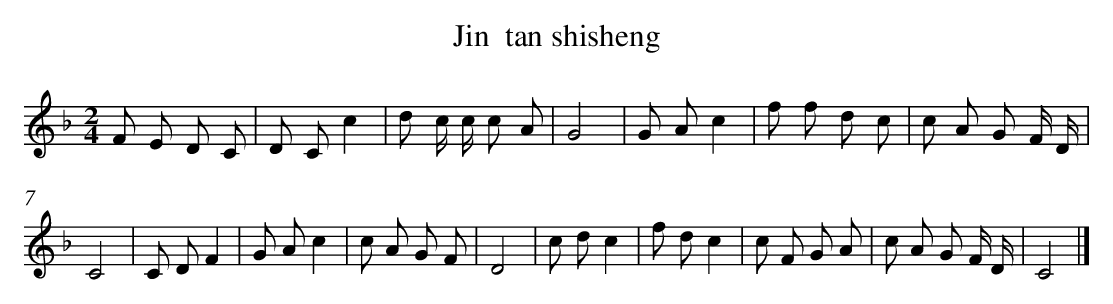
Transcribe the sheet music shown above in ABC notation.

X:1
T: Jin tan shisheng
L: 1/8
M: 2/4
K: F
F E D C [I:setbarnb 1]|
D Cc2 |
d c/ c/ c A |
G4 |
G Ac2 |
f f d c |
c A G F/ D/ |
C4 |
C DF2 |
G Ac2 |
c A G F |
D4 |
c dc2 |
f dc2 |
c F G A |
c A G F/ D/ |
C4 |]
